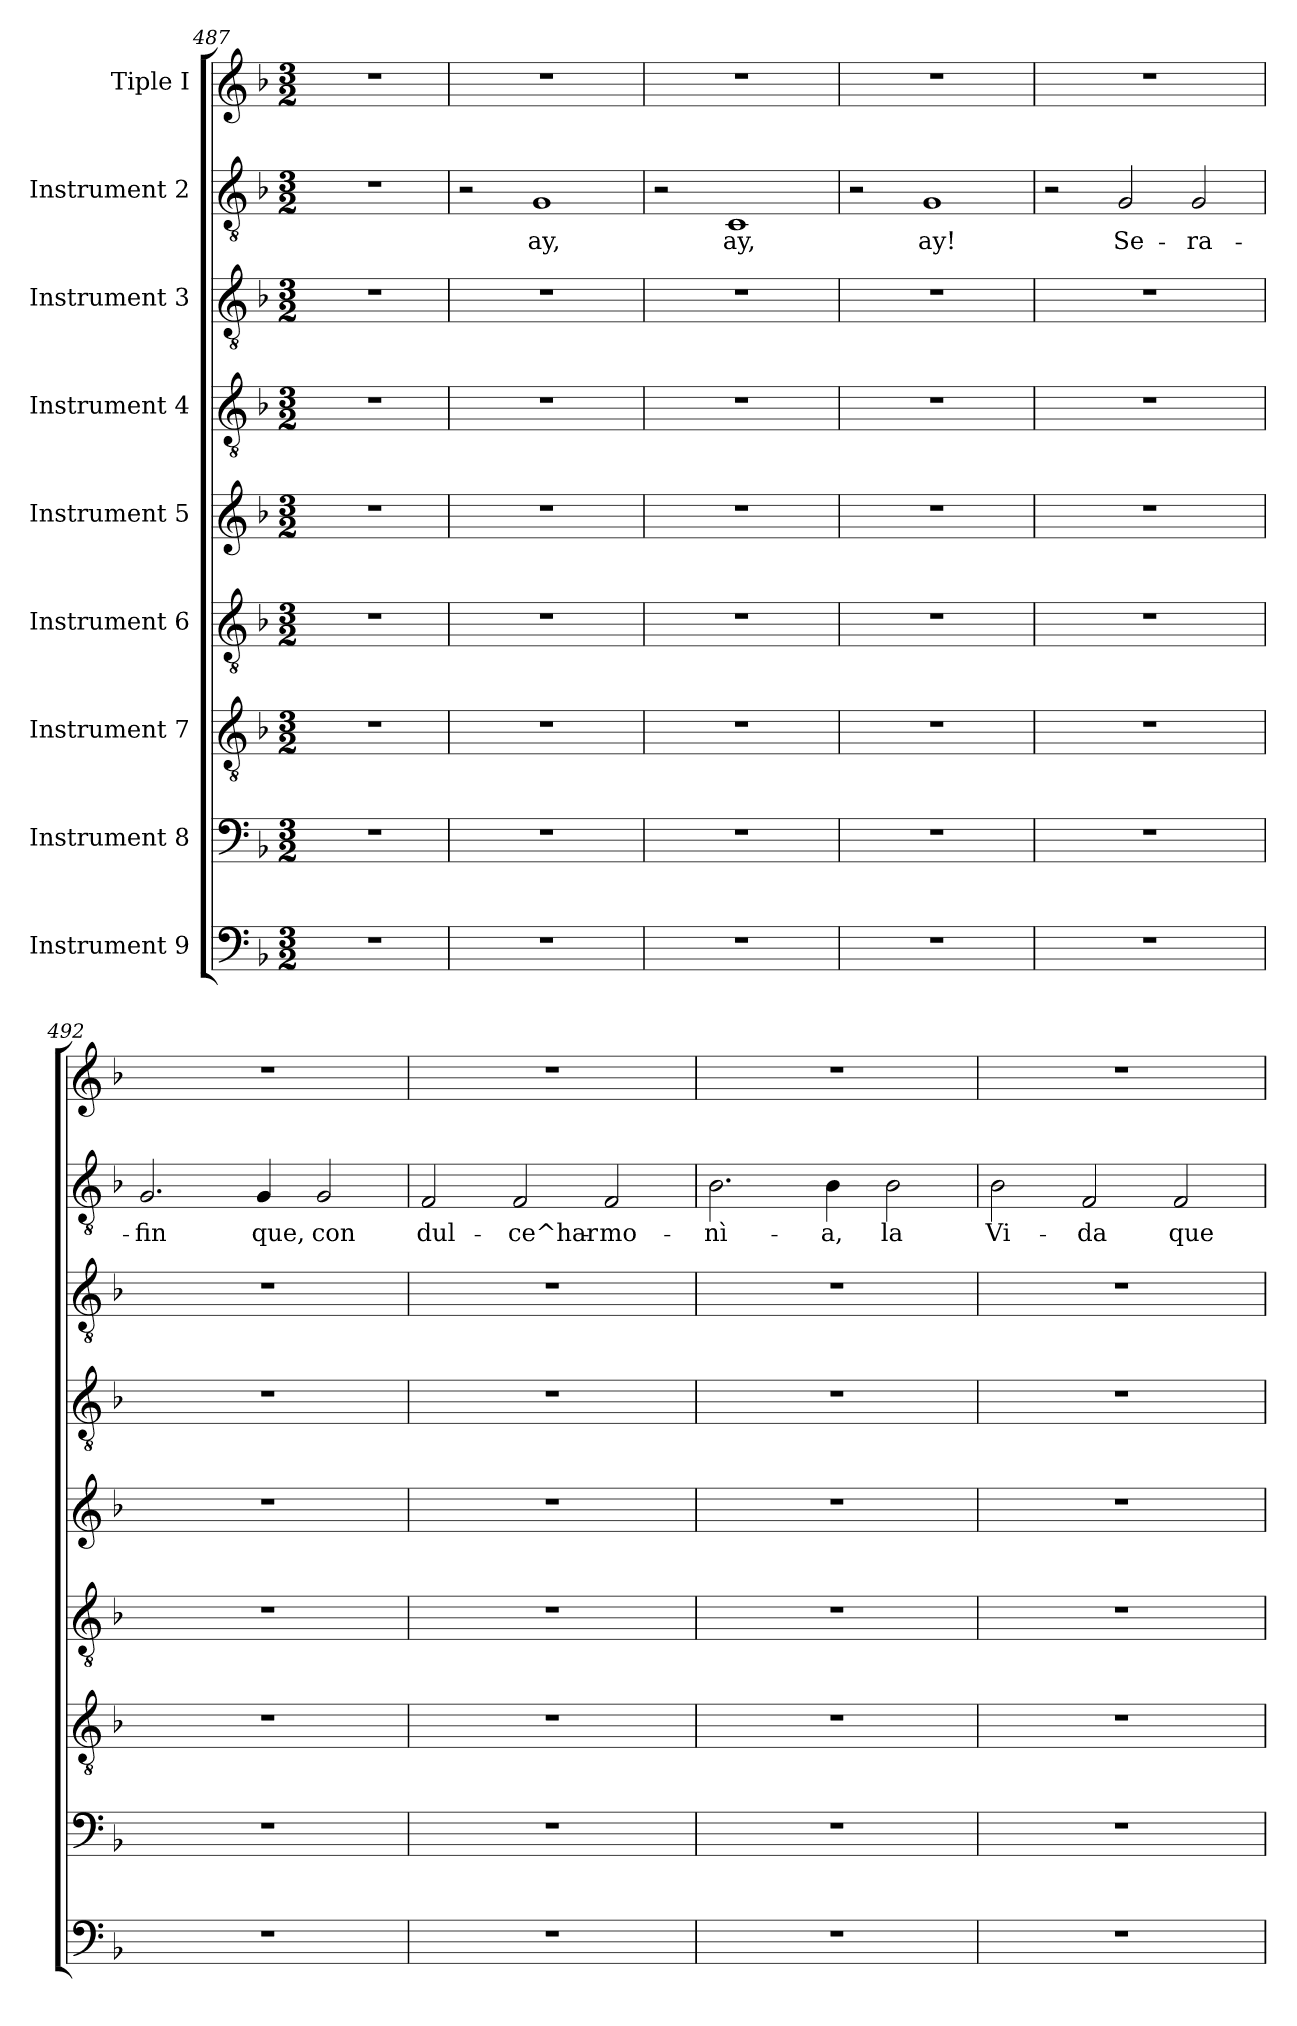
**kern	**kern	**kern	**kern	**kern	**kern	**kern	**kern	**text	**kern
*part9	*part8	*part7	*part6	*part5	*part4	*part3	*part2	*part2	*part1
*staff9	*staff8	*staff7	*staff6	*staff5	*staff4	*staff3	*staff2	*staff2	*staff1
*I"Instrument 9	*I"Instrument 8	*I"Instrument 7	*I"Instrument 6	*I"Instrument 5	*I"Instrument 4	*I"Instrument 3	*I"Instrument 2	*	*I"Tiple I
*clefF4	*clefF4	*clefGv2	*clefGv2	*clefG2	*clefGv2	*clefGv2	*clefGv2	*	*clefG2
*k[b-]	*k[b-]	*k[b-]	*k[b-]	*k[b-]	*k[b-]	*k[b-]	*k[b-]	*	*k[b-]
*F:	*F:	*F:	*F:	*F:	*F:	*F:	*F:	*	*F:
*M3/2	*M3/2	*M3/2	*M3/2	*M3/2	*M3/2	*M3/2	*M3/2	*	*M3/2
=487	=487	=487	=487	=487	=487	=487	=487	=487	=487
1.r	1.r	1.r	1.r	1.r	1.r	1.r	1.r	.	1.r
=488	=488	=488	=488	=488	=488	=488	=488	=488	=488
1.r	1.r	1.r	1.r	1.r	1.r	1.r	2r	.	1.r
!	!	!	!	!	!	!	!	!LO:LY:b:cj	!
.	.	.	.	.	.	.	1G	ay,	.
=489	=489	=489	=489	=489	=489	=489	=489	=489	=489
1.r	1.r	1.r	1.r	1.r	1.r	1.r	2r	.	1.r
!	!	!	!	!	!	!	!	!LO:LY:b:cj	!
.	.	.	.	.	.	.	1C	ay,	.
=490	=490	=490	=490	=490	=490	=490	=490	=490	=490
1.r	1.r	1.r	1.r	1.r	1.r	1.r	2r	.	1.r
!	!	!	!	!	!	!	!	!LO:LY:b:cj	!
.	.	.	.	.	.	.	1G	ay!	.
=491	=491	=491	=491	=491	=491	=491	=491	=491	=491
1.r	1.r	1.r	1.r	1.r	1.r	1.r	2r	.	1.r
!	!	!	!	!	!	!	!	!LO:LY:b:cj	!
.	.	.	.	.	.	.	2G/	Se-	.
!	!	!	!	!	!	!	!	!LO:LY:b:cj	!
.	.	.	.	.	.	.	2G/	-ra-	.
=492	=492	=492	=492	=492	=492	=492	=492	=492	=492
!	!	!	!	!	!	!	!	!LO:LY:b:cj	!
1.r	1.r	1.r	1.r	1.r	1.r	1.r	2.G/	-fin	1.r
!	!	!	!	!	!	!	!	!LO:LY:b:cj	!
.	.	.	.	.	.	.	4G/	que,	.
!	!	!	!	!	!	!	!	!LO:LY:b:cj	!
.	.	.	.	.	.	.	2G/	con	.
=493	=493	=493	=493	=493	=493	=493	=493	=493	=493
!	!	!	!	!	!	!	!	!LO:LY:b:cj	!
1.r	1.r	1.r	1.r	1.r	1.r	1.r	2F/	dul-	1.r
!	!	!	!	!	!	!	!	!LO:LY:b:cj	!
.	.	.	.	.	.	.	2F/	-ce^har-	.
!	!	!	!	!	!	!	!	!LO:LY:b:cj	!
.	.	.	.	.	.	.	2F/	-mo-	.
!!LO:LB:g=z
=494	=494	=494	=494	=494	=494	=494	=494	=494	=494
!	!	!	!	!	!	!	!	!LO:LY:b:cj	!
1.r	1.r	1.r	1.r	1.r	1.r	1.r	2.B-\	-nì-	1.r
!	!	!	!	!	!	!	!	!LO:LY:b:cj	!
.	.	.	.	.	.	.	4B-\	-a,	.
!	!	!	!	!	!	!	!	!LO:LY:b:cj	!
.	.	.	.	.	.	.	2B-\	la	.
=495	=495	=495	=495	=495	=495	=495	=495	=495	=495
!	!	!	!	!	!	!	!	!LO:LY:b:cj	!
1.r	1.r	1.r	1.r	1.r	1.r	1.r	2B-\	Vi-	1.r
!	!	!	!	!	!	!	!	!LO:LY:b:cj	!
.	.	.	.	.	.	.	2F/	-da	.
!	!	!	!	!	!	!	!	!LO:LY:b:cj	!
.	.	.	.	.	.	.	2F/	que	.
=	=	=	=	=	=	=	=	=	=
*-	*-	*-	*-	*-	*-	*-	*-	*-	*-
